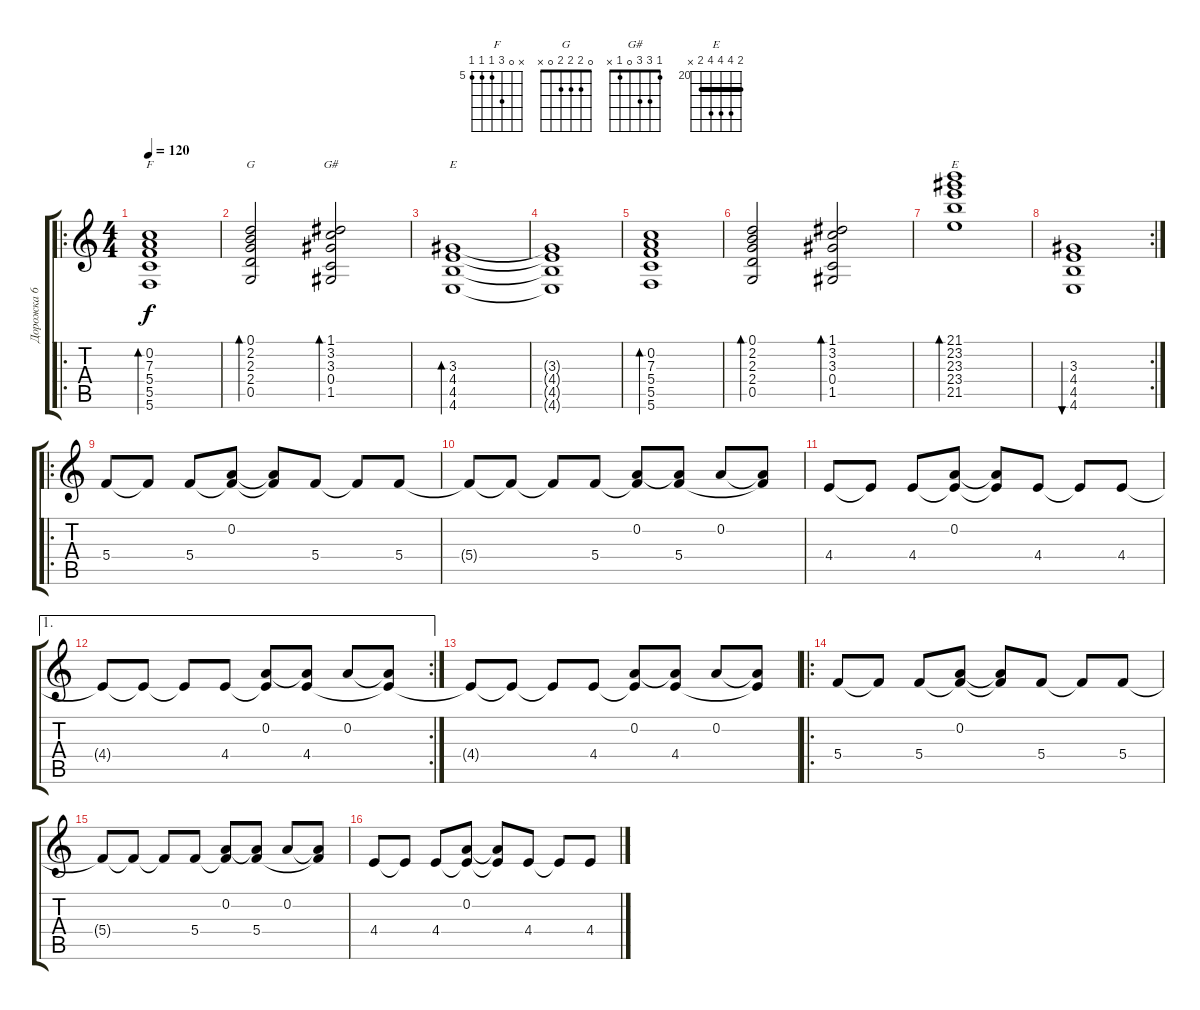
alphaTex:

\track ("Дорожка 6" "Дорожка 6") {instrument electricguitarclean}
\staff {score tabs}
\tuning (D4 A3 F3 C3 G2 C2) {hide}
\chord ("F" x 0 7 5 5 5) {firstfret 5}
\chord ("G" 0 2 2 2 0 x)
\chord ("G#" 1 3 3 0 1 x)
\chord ("E" x x 3 4 4 4)
\chord ("E" 21 23 23 23 21 x) {firstfret 20 barre 21}
\ro
\ts (4 4)
\tempo 120
\clef g2
\ks c
(0.2 7.3 5.4 5.5 5.6).1{bd 480 ch "F" dy f} |
(0.1 2.2 2.3 2.4 0.5).2{bd 480 ch "G"} (1.1 3.2 3.3 0.4 1.5).2{bd 480 ch "G#"} |
(3.3 4.4 4.5 4.6).1{bd 480 ch "E"} |
(3.3{t} 4.4{t} 4.5{t} 4.6{t}).1 |
(0.2 7.3 5.4 5.5 5.6).1{bd 480} |
(0.1 2.2 2.3 2.4 0.5).2{bd 480} (1.1 3.2 3.3 0.4 1.5).2{bd 480} |
(21.1 23.2 23.3 23.4 21.5).1{bd 480 ch "E"} |
\rc 2
(3.3 4.4 4.5 4.6).1{bu 480} |
\ro
5.4.8 5.4{t}.8 5.4.8 (0.2 5.4{t}).8 (0.2{t} 5.4{t}).8 5.4.8 5.4{t}.8 5.4.8 |
5.4{t}.8 5.4{t}.8 5.4{t}.8 5.4.8 (0.2 5.4{t}).8 (0.2{t} 5.4).8 0.2.8 (0.2{t} 5.4{t}).8 |
4.4.8 4.4{t}.8 4.4.8 (0.2 4.4{t}).8 (0.2{t} 4.4{t}).8 4.4.8 4.4{t}.8 4.4.8 |
\ae 1
\rc 2
4.4{t}.8 4.4{t}.8 4.4{t}.8 4.4.8 (0.2 4.4{t}).8 (0.2{t} 4.4).8 0.2.8 (0.2{t} 4.4{t}).8 |
4.4{t}.8 4.4{t}.8 4.4{t}.8 4.4.8 (0.2 4.4{t}).8 (0.2{t} 4.4).8 0.2.8 (0.2{t} 4.4{t}).8 |
\ro
5.4.8 5.4{t}.8 5.4.8 (0.2 5.4{t}).8 (0.2{t} 5.4{t}).8 5.4.8 5.4{t}.8 5.4.8 |
5.4{t}.8 5.4{t}.8 5.4{t}.8 5.4.8 (0.2 5.4{t}).8 (0.2{t} 5.4).8 0.2.8 (0.2{t} 5.4{t}).8 |
4.4.8 4.4{t}.8 4.4.8 (0.2 4.4{t}).8 (0.2{t} 4.4{t}).8 4.4.8 4.4{t}.8 4.4.8
